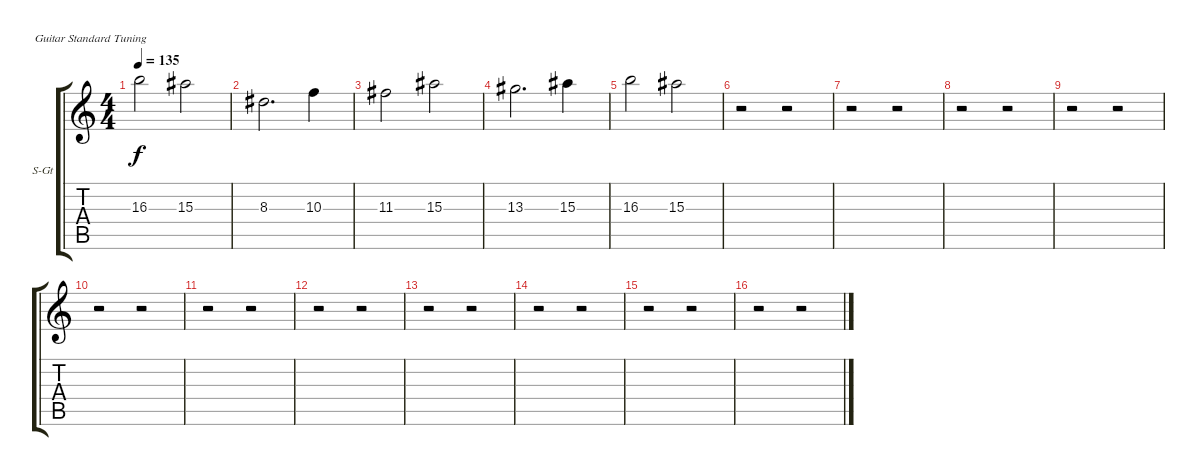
\bracketExtendMode groupsimilarinstruments
\firstSystemTrackNameOrientation horizontal
\otherSystemsTrackNameOrientation horizontal
\track ("EBow Effect" "S-Gt") {instrument bagpipe}
\staff {score tabs}
\tuning (E4 B3 G3 D3 A2 E2)
\displaytranspose 12
\ts (4 4)
\tempo 135
\clef g2
\ks c
16.3.2{dy f} 15.3.2 |
8.3.2{d} 10.3.4 |
11.3.2 15.3.2 |
13.3.2{d} 15.3.4 |
16.3.2 15.3.2 |
r.2 r.2 |
r.2 r.2 |
r.2 r.2 |
r.2 r.2 |
r.2 r.2 |
r.2 r.2 |
r.2 r.2 |
r.2 r.2 |
r.2 r.2 |
r.2 r.2 |
r.2 r.2
